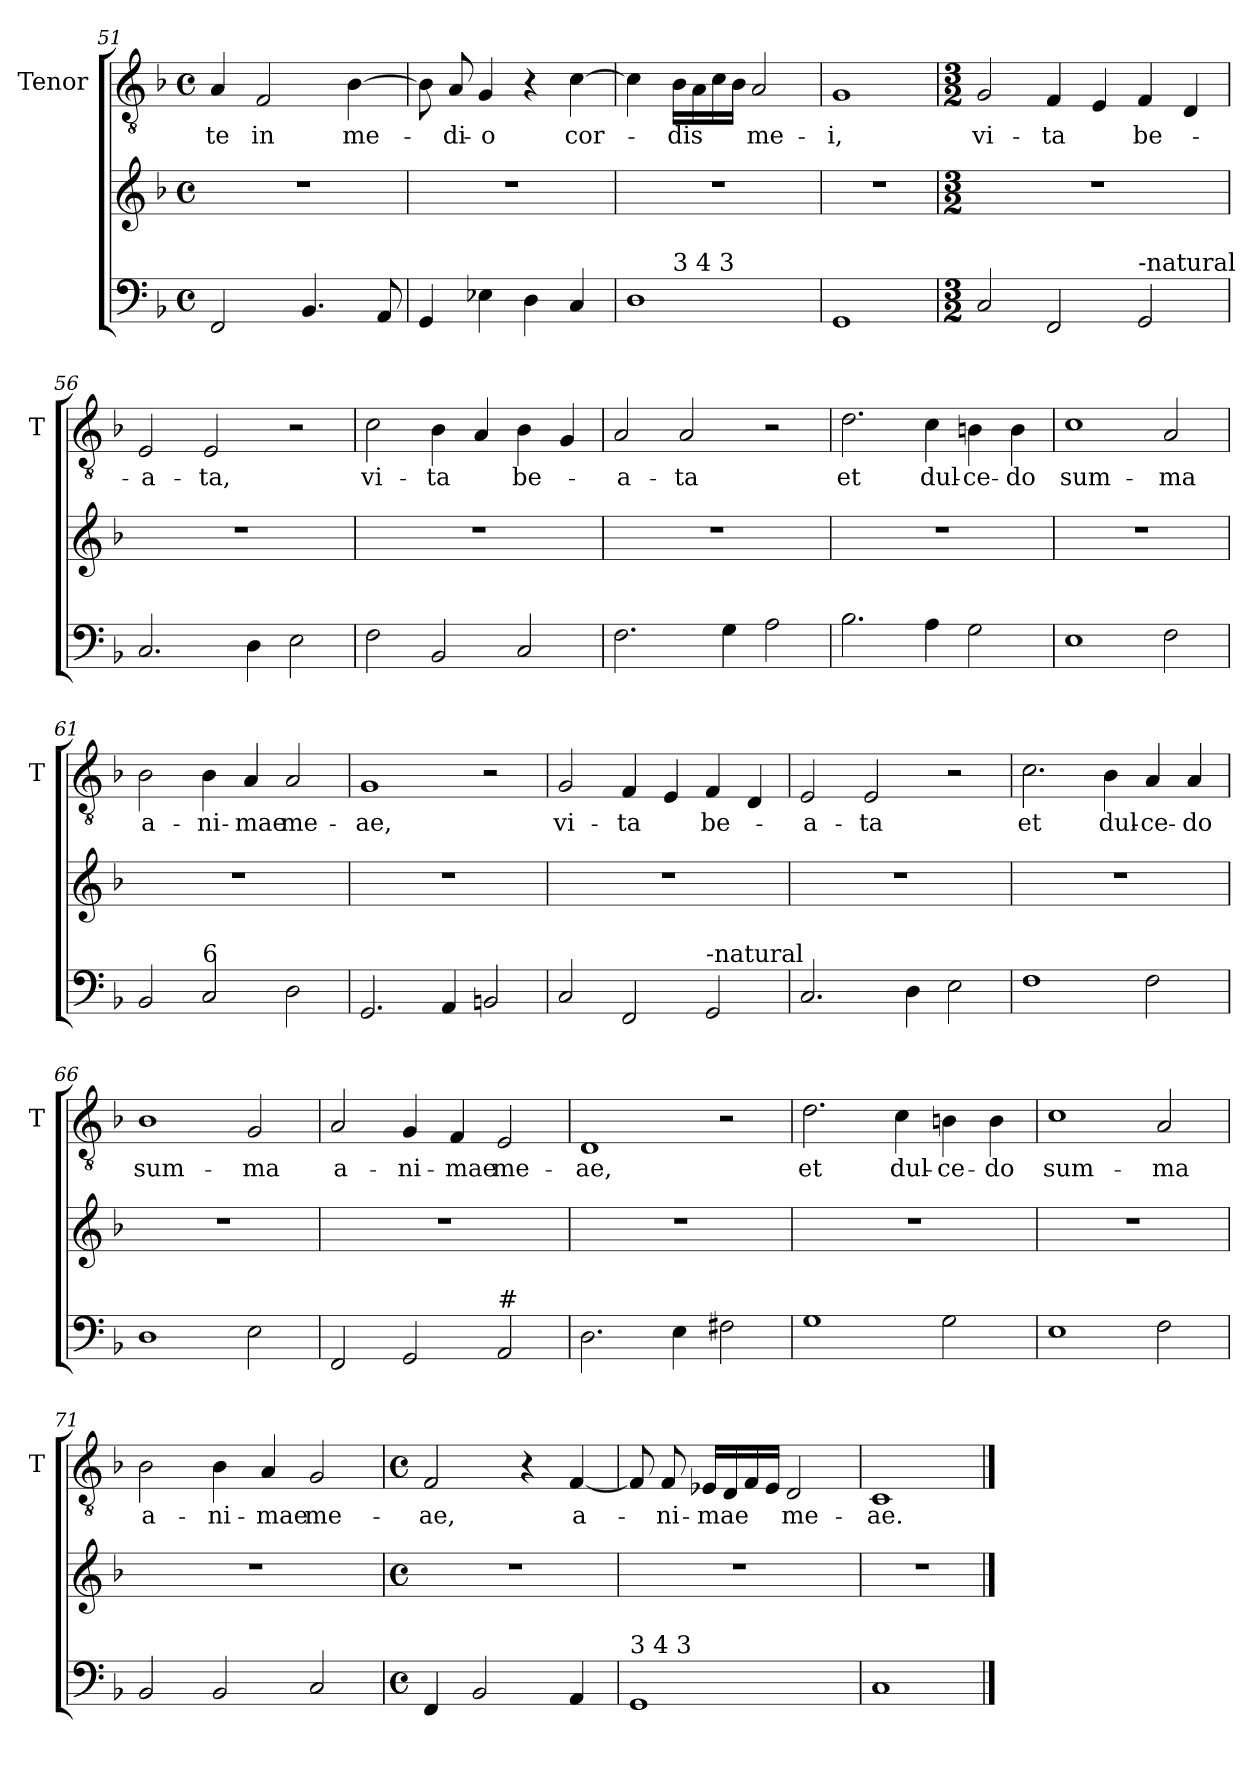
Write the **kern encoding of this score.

**kern	**kern	**kern	**text
*part2	*part2	*part1	*part1
*staff3	*staff2	*staff1	*staff1
*	*	*I"Tenor	*
*	*	*I'T	*
*clefF4	*clefG2	*clefGv2	*
*k[b-]	*k[b-]	*k[b-]	*
*F:	*F:	*F:	*
*M4/4	*M4/4	*M4/4	*
*met(c)	*met(c)	*met(c)	*
=51	=51	=51	=51
!	!	!	!LO:LY:b
2FF/	1r	4A/	te
!	!	!	!LO:LY:b
.	.	2F/	in
4.BB-/	.	.	.
!	!	!	!LO:LY:b
.	.	[4B-\	me-
8AA/	.	.	.
!!LO:LB:g=z
=52	=52	=52	=52
4GG/	1r	8B-\]	.
!	!	!	!LO:LY:b
.	.	8A/	-di-
!	!	!	!LO:LY:b
4E-X\	.	4G/	-o
4D\	.	4r	.
!	!	!	!LO:LY:b
4C/	.	[4c\	cor-
=53	=53	=53	=53
*^	*	*	*
1D	4ryy	1r	4c\]	.
!	!LO:TX:a:t=3 4 3	!	!	!
!	!	!	!	!LO:LY:b
.	2.ryy	.	16B-\LL	-dis
.	.	.	16A\	.
.	.	.	16c\	.
.	.	.	16B-\JJ	.
!	!	!	!	!LO:LY:b
.	.	.	2A/	me-
=54	=54	=54	=54	=54
!	!	!	!	!LO:LY:b
*v	*v	*	*	*
1GG	1r	1G	-i,
=55	=55	=55	=55
*M3/2	*M3/2	*M3/2	*
!	!	!	!LO:LY:b
2C/	1.r	2G/	vi-
!	!	!	!LO:LY:b
2FF/	.	4F/	-ta
.	.	4E/	.
!LO:TX:a:t=-natural	!	!	!
!	!	!	!LO:LY:b
2GG/	.	4F/	be-
.	.	4D/	.
=56	=56	=56	=56
!	!	!	!LO:LY:b
2.C/	1.r	2E/	-a-
!	!	!	!LO:LY:b
.	.	2E/	-ta,
4D\	.	.	.
2E\	.	2r	.
=57	=57	=57	=57
!	!	!	!LO:LY:b
2F\	1.r	2c\	vi-
!	!	!	!LO:LY:b
2BB-/	.	4B-\	-ta
.	.	4A/	.
!	!	!	!LO:LY:b
2C/	.	4B-\	be-
.	.	4G/	.
!!LO:PB:g=z
=58	=58	=58	=58
!	!	!	!LO:LY:b
2.F\	1.r	2A/	-a-
!	!	!	!LO:LY:b
.	.	2A/	-ta
4G\	.	.	.
2A\	.	2r	.
=59	=59	=59	=59
!	!	!	!LO:LY:b
2.B-\	1.r	2.d\	et
!	!	!	!LO:LY:b
4A\	.	4c\	dul-
!	!	!	!LO:LY:b
2G\	.	4Bn\	-ce-
!	!	!	!LO:LY:b
.	.	4B\	-do
=60	=60	=60	=60
!	!	!	!LO:LY:b
1E	1.r	1c	sum-
!	!	!	!LO:LY:b
2F\	.	2A/	-ma
=61	=61	=61	=61
!	!	!	!LO:LY:b
2BB-/	1.r	2B-\	a-
!LO:TX:a:t=6	!	!	!
!	!	!	!LO:LY:b
2C/	.	4B-\	-ni-
!	!	!	!LO:LY:b
.	.	4A/	-mae
!	!	!	!LO:LY:b
2D\	.	2A/	me-
=62	=62	=62	=62
!	!	!	!LO:LY:b
2.GG/	1.r	1G	-ae,
4AA/	.	.	.
2BBn/	.	2r	.
=63	=63	=63	=63
!	!	!	!LO:LY:b
2C/	1.r	2G/	vi-
!	!	!	!LO:LY:b
2FF/	.	4F/	-ta
.	.	4E/	.
!LO:TX:a:t=-natural	!	!	!
!	!	!	!LO:LY:b
2GG/	.	4F/	be-
.	.	4D/	.
!!LO:LB:g=z
=64	=64	=64	=64
!	!	!	!LO:LY:b
2.C/	1.r	2E/	-a-
!	!	!	!LO:LY:b
.	.	2E/	-ta
4D\	.	.	.
2E\	.	2r	.
=65	=65	=65	=65
!	!	!	!LO:LY:b
1F	1.r	2.c\	et
!	!	!	!LO:LY:b
.	.	4B-\	dul-
!	!	!	!LO:LY:b
2F\	.	4A/	-ce-
!	!	!	!LO:LY:b
.	.	4A/	-do
=66	=66	=66	=66
!	!	!	!LO:LY:b
1D	1.r	1B-	sum-
!	!	!	!LO:LY:b
2E\	.	2G/	-ma
=67	=67	=67	=67
!	!	!	!LO:LY:b
2FF/	1.r	2A/	a-
!	!	!	!LO:LY:b
2GG/	.	4G/	-ni-
!	!	!	!LO:LY:b
.	.	4F/	-mae
!LO:TX:a:t=#	!	!	!
!	!	!	!LO:LY:b
2AA/	.	2E/	me-
=68	=68	=68	=68
!	!	!	!LO:LY:b
2.D\	1.r	1D	-ae,
4E\	.	.	.
2F#X\	.	2r	.
=69	=69	=69	=69
!	!	!	!LO:LY:b
1G	1.r	2.d\	et
!	!	!	!LO:LY:b
.	.	4c\	dul-
!	!	!	!LO:LY:b
2G\	.	4Bn\	-ce-
!	!	!	!LO:LY:b
.	.	4B\	-do
!!LO:LB:g=z
=70	=70	=70	=70
!	!	!	!LO:LY:b
1E	1.r	1c	sum-
!	!	!	!LO:LY:b
2F\	.	2A/	-ma
=71	=71	=71	=71
!	!	!	!LO:LY:b
2BB-/	1.r	2B-\	a-
!	!	!	!LO:LY:b
2BB-/	.	4B-\	-ni-
!	!	!	!LO:LY:b
.	.	4A/	-mae
!	!	!	!LO:LY:b
2C/	.	2G/	me-
=72	=72	=72	=72
*M4/4	*M4/4	*M4/4	*
*met(c)	*met(c)	*met(c)	*
!	!	!	!LO:LY:b
4FF/	1r	2F/	-ae,
2BB-/	.	.	.
.	.	4r	.
!	!	!	!LO:LY:b
4AA/	.	[4F/	a-
=73	=73	=73	=73
!LO:TX:a:t=3 4 3	!	!	!
1GG	1r	8F/]	.
!	!	!	!LO:LY:b
.	.	8F/	-ni-
!	!	!	!LO:LY:b
.	.	16E-X/LL	-mae
.	.	16D/	.
.	.	16F/	.
.	.	16E-/JJ	.
!	!	!	!LO:LY:b
.	.	2D/	me-
=74	=74	=74	=74
!	!	!	!LO:LY:b
1C	1r	1C	-ae.
==	==	==	==
*-	*-	*-	*-
